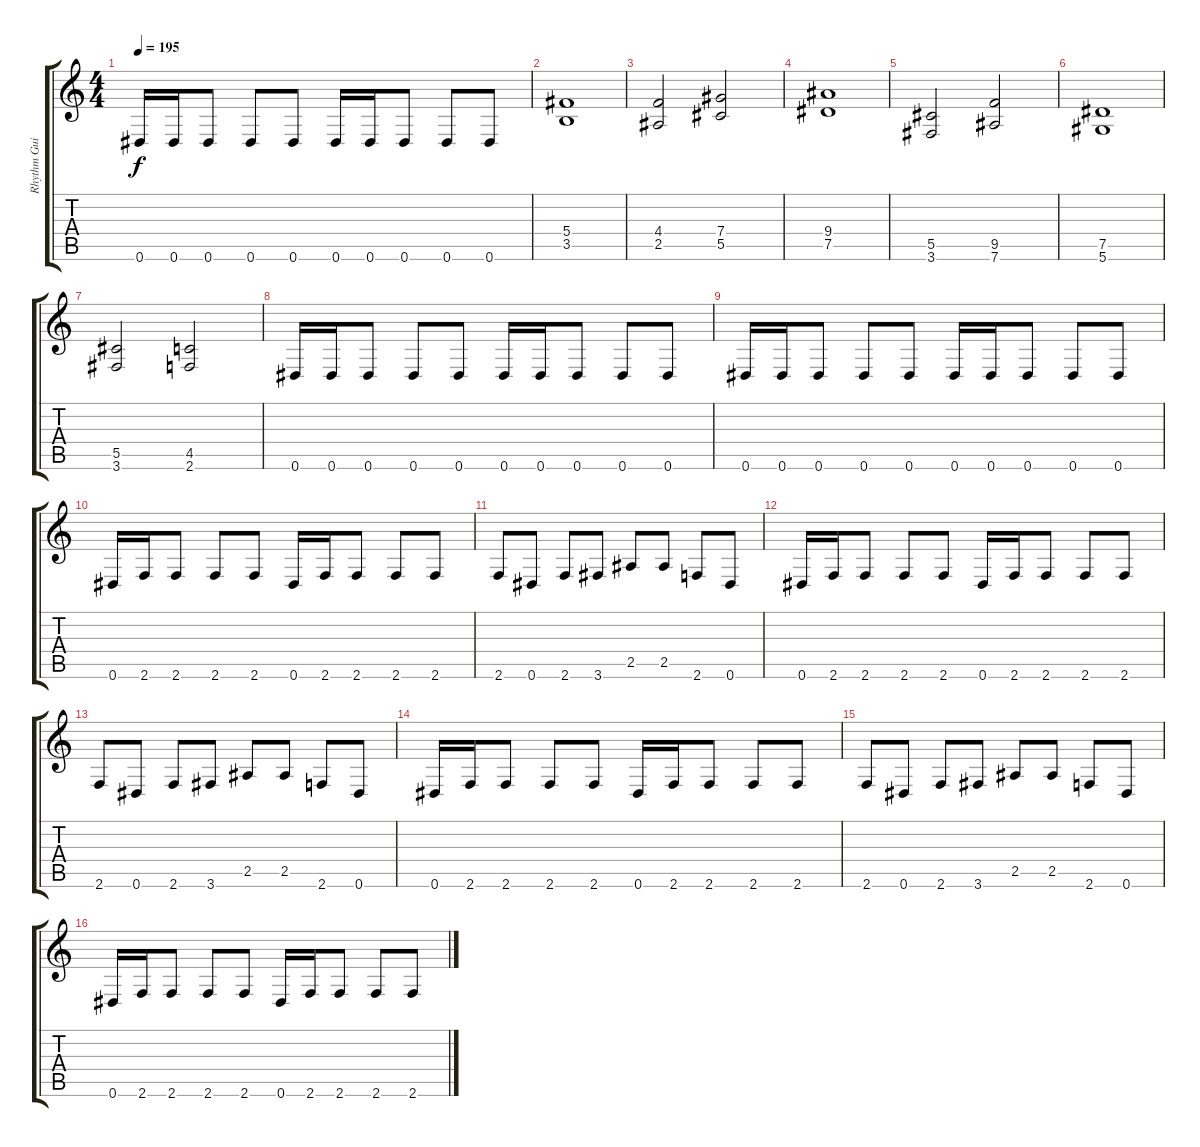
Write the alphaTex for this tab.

\track ("Rhythm Guitar" "Rhythm Gui") {instrument distortionguitar}
\staff {score tabs}
\tuning (Eb4 Bb3 Gb3 Db3 Ab2 Eb2) {hide}
\ts (4 4)
\tempo 195
\clef g2
\ks c
0.6.16{dy f} 0.6.16 0.6.8 0.6.8 0.6.8 0.6.16 0.6.16 0.6.8 0.6.8 0.6.8 |
(5.4 3.5).1 |
(4.4 2.5).2 (7.4 5.5).2 |
(9.4 7.5).1 |
(5.5 3.6).2 (9.5 7.6).2 |
(7.5 5.6).1 |
(5.5 3.6).2 (4.5 2.6).2 |
0.6.16 0.6.16 0.6.8 0.6.8 0.6.8 0.6.16 0.6.16 0.6.8 0.6.8 0.6.8 |
0.6.16 0.6.16 0.6.8 0.6.8 0.6.8 0.6.16 0.6.16 0.6.8 0.6.8 0.6.8 |
0.6.16 2.6.16 2.6.8 2.6.8 2.6.8 0.6.16 2.6.16 2.6.8 2.6.8 2.6.8 |
2.6.8 0.6.8 2.6.8 3.6.8 2.5.8 2.5.8 2.6.8 0.6.8 |
0.6.16 2.6.16 2.6.8 2.6.8 2.6.8 0.6.16 2.6.16 2.6.8 2.6.8 2.6.8 |
2.6.8 0.6.8 2.6.8 3.6.8 2.5.8 2.5.8 2.6.8 0.6.8 |
0.6.16 2.6.16 2.6.8 2.6.8 2.6.8 0.6.16 2.6.16 2.6.8 2.6.8 2.6.8 |
2.6.8 0.6.8 2.6.8 3.6.8 2.5.8 2.5.8 2.6.8 0.6.8 |
0.6.16 2.6.16 2.6.8 2.6.8 2.6.8 0.6.16 2.6.16 2.6.8 2.6.8 2.6.8
